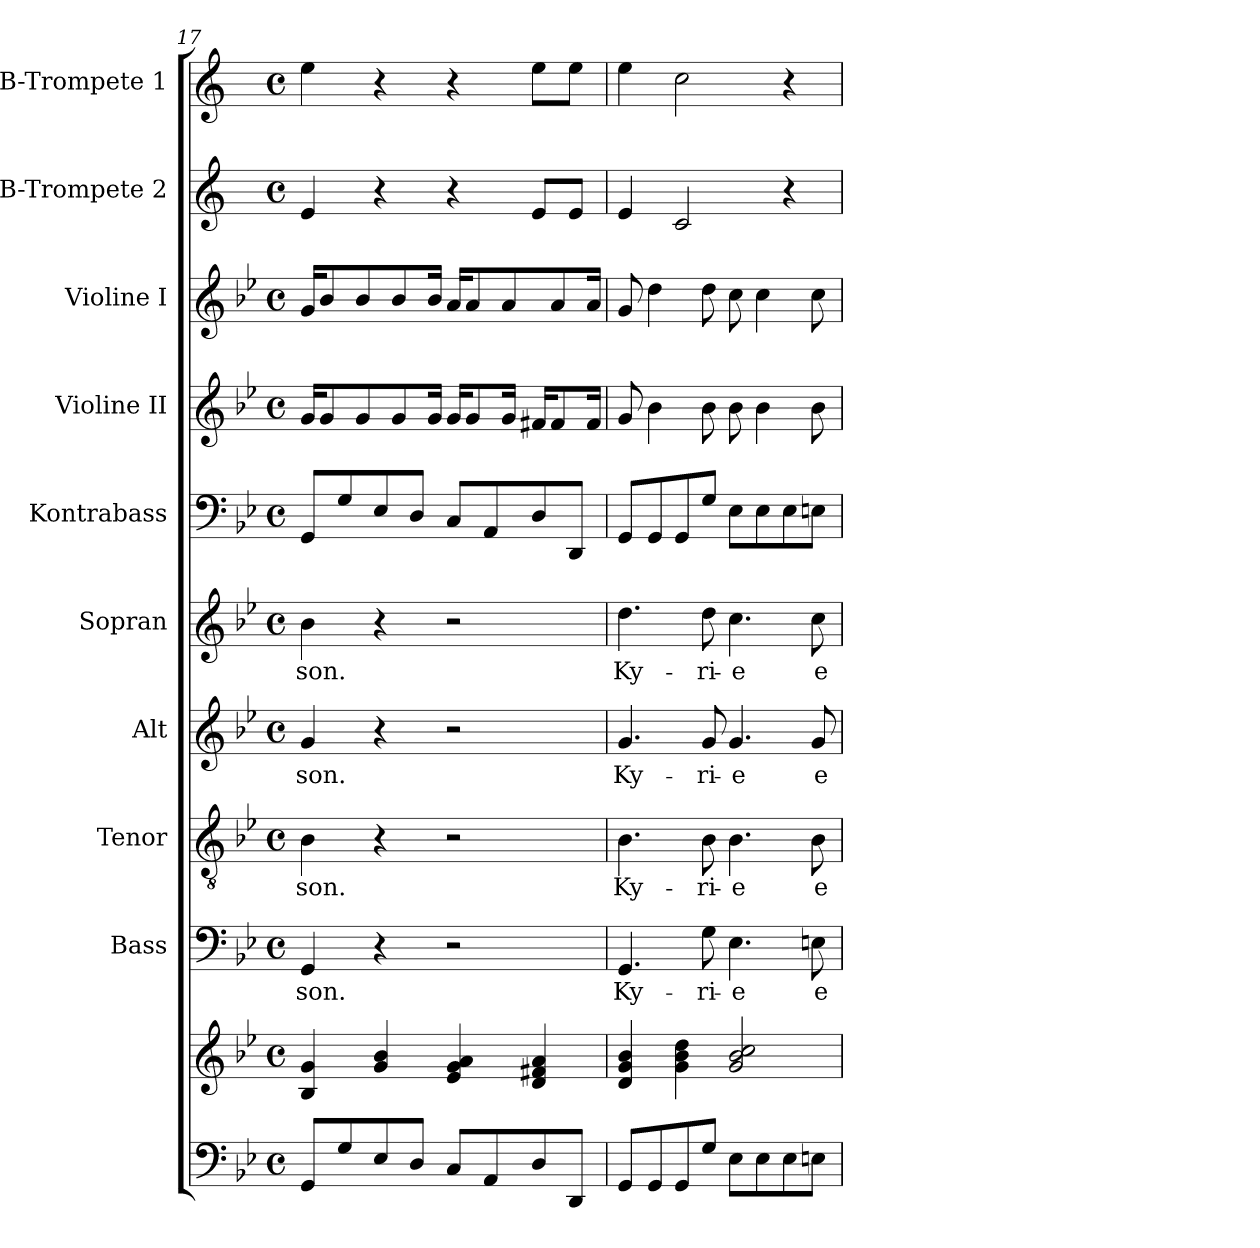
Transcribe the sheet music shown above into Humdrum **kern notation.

**kern	**kern	**kern	**text	**kern	**text	**kern	**text	**kern	**text	**kern	**kern	**kern	**kern	**kern
*part10	*part10	*part9	*part9	*part8	*part8	*part7	*part7	*part6	*part6	*part5	*part4	*part3	*part2	*part1
*staff11	*staff10	*staff9	*staff9	*staff8	*staff8	*staff7	*staff7	*staff6	*staff6	*staff5	*staff4	*staff3	*staff2	*staff1
*	*	*I"Bass	*	*I"Tenor	*	*I"Alt	*	*I"Sopran	*	*I"Kontrabass	*I"Violine II	*I"Violine I	*I"B-Trompete 2	*I"B-Trompete 1
*	*	*I'B.	*	*I'T.	*	*I'A.	*	*I'S.	*	*I'Kb.	*I'Vl. II	*I'Vl. I	*I'B Trp. 2	*I'B Trp. 1
!!LO:PB:g=z
*clefF4	*clefG2	*clefF4	*	*clefGv2	*	*clefG2	*	*clefG2	*	*clefF4	*clefG2	*clefG2	*clefG2	*clefG2
*	*	*	*	*	*	*	*	*	*	*ITrd7c12	*	*	*ITrd1c2	*ITrd1c2
*k[b-e-]	*k[b-e-]	*k[b-e-]	*	*k[b-e-]	*	*k[b-e-]	*	*k[b-e-]	*	*k[b-e-]	*k[b-e-]	*k[b-e-]	*k[b-e-]	*k[b-e-]
*B-:	*B-:	*B-:	*	*B-:	*	*B-:	*	*B-:	*	*B-:	*B-:	*B-:	*B-:	*B-:
*M4/4	*M4/4	*M4/4	*	*M4/4	*	*M4/4	*	*M4/4	*	*M4/4	*M4/4	*M4/4	*M4/4	*M4/4
*met(c)	*met(c)	*met(c)	*	*met(c)	*	*met(c)	*	*met(c)	*	*met(c)	*met(c)	*met(c)	*met(c)	*met(c)
=17	=17	=17	=17	=17	=17	=17	=17	=17	=17	=17	=17	=17	=17	=17
!	!	!	!LO:LY:b	!	!LO:LY:b	!	!LO:LY:b	!	!LO:LY:b	!	!	!	!	!
8GG/L	4B-/ 4g/	4GG/	-son.	4B-\	-son.	4g/	-son.	4b-\	-son.	8GGG/L	16g/KL	16g/KL	4d/	4dd\
.	.	.	.	.	.	.	.	.	.	.	8g/	8b-/	.	.
8G/	.	.	.	.	.	.	.	.	.	8GG/	.	.	.	.
.	.	.	.	.	.	.	.	.	.	.	8g/	8b-/	.	.
8E-/	4g/ 4b-/	4r	.	4r	.	4r	.	4r	.	8EE-/	.	.	4r	4r
.	.	.	.	.	.	.	.	.	.	.	8g/	8b-/	.	.
8D/J	.	.	.	.	.	.	.	.	.	8DD/J	.	.	.	.
.	.	.	.	.	.	.	.	.	.	.	16g/Jk	16b-/Jk	.	.
8C/L	4e-/ 4g/ 4a/	2r	.	2r	.	2r	.	2r	.	8CC/L	16g/KL	16a/KL	4r	4r
.	.	.	.	.	.	.	.	.	.	.	8g/	8a/	.	.
8AA/	.	.	.	.	.	.	.	.	.	8AAA/	.	.	.	.
.	.	.	.	.	.	.	.	.	.	.	16g/Jk	8a/	.	.
8D/	4d/ 4f#X/ 4a/	.	.	.	.	.	.	.	.	8DD/	16f#X/KL	.	8d/L	8dd\L
.	.	.	.	.	.	.	.	.	.	.	8f#/	8a/	.	.
8DD/J	.	.	.	.	.	.	.	.	.	8DDD/J	.	.	8d/J	8dd\J
.	.	.	.	.	.	.	.	.	.	.	16f#/Jk	16a/Jk	.	.
=18	=18	=18	=18	=18	=18	=18	=18	=18	=18	=18	=18	=18	=18	=18
!	!	!	!LO:LY:b	!	!LO:LY:b	!	!LO:LY:b	!	!LO:LY:b	!	!	!	!	!
8GG/L	4d/ 4g/ 4b-/	4.GG/	Ky-	4.B-\	Ky-	4.g/	Ky-	4.dd\	Ky-	8GGG/L	8g/	8g/	4d/	4dd\
8GG/	.	.	.	.	.	.	.	.	.	8GGG/	4b-\	4dd\	.	.
8GG/	4g\ 4b-\ 4dd\	.	.	.	.	.	.	.	.	8GGG/	.	.	2B-/	2b-\
!	!	!	!LO:LY:b	!	!LO:LY:b	!	!LO:LY:b	!	!LO:LY:b	!	!	!	!	!
8G/J	.	8G\	-ri-	8B-\	-ri-	8g/	-ri-	8dd\	-ri-	8GG/J	8b-\	8dd\	.	.
!	!	!	!LO:LY:b	!	!LO:LY:b	!	!LO:LY:b	!	!LO:LY:b	!	!	!	!	!
8E-\L	2g/ 2b-/ 2cc/	4.E-\	-e	4.B-\	-e	4.g/	-e	4.cc\	-e	8EE-\L	8b-\	8cc\	.	.
8E-\	.	.	.	.	.	.	.	.	.	8EE-\	4b-\	4cc\	.	.
8E-\	.	.	.	.	.	.	.	.	.	8EE-\	.	.	4r	4r
!	!	!	!LO:LY:b	!	!LO:LY:b	!	!LO:LY:b	!	!LO:LY:b	!	!	!	!	!
8En\J	.	8En\	e-	8B-\	e-	8g/	e-	8cc\	e-	8EEn\J	8b-\	8cc\	.	.
=	=	=	=	=	=	=	=	=	=	=	=	=	=	=
*-	*-	*-	*-	*-	*-	*-	*-	*-	*-	*-	*-	*-	*-	*-
